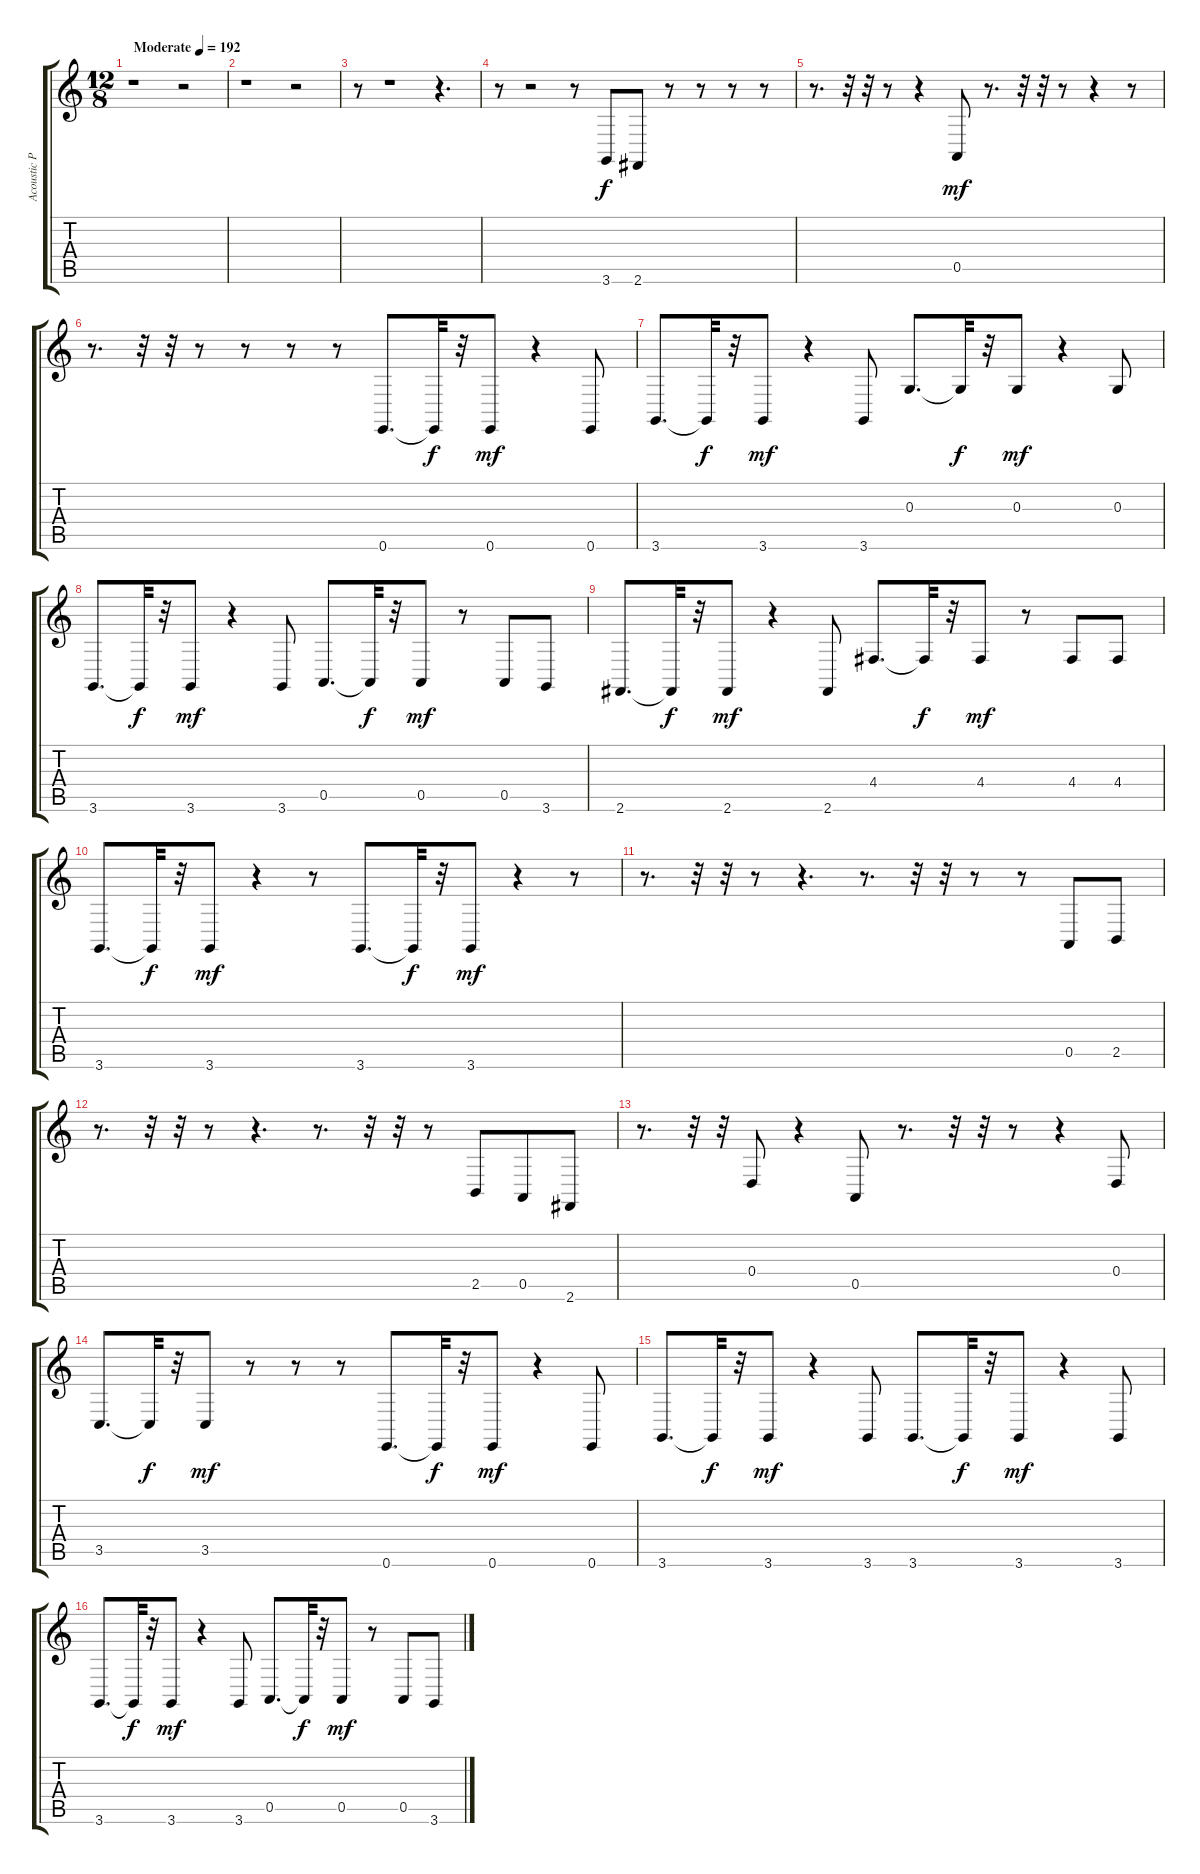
\track ("Acoustic Piano" "Acoustic P") {instrument brightacousticpiano}
\staff {score tabs}
\tuning (E4 B3 G3 D3 A2 E2) {hide}
\ts (12 8)
\tempo (192 "Moderate")
\clef g2
\ks c
r.1{dy f instrument brightacousticpiano} r.2 |
r.1 r.2 |
r.8 r.1 r.4{d} |
r.8 r.2 r.8 3.6.8 2.6.8 r.8 r.8 r.8 r.8 |
r.8{d} r.32 r.32 r.8 r.4 0.5.8{dy mf} r.8{d} r.32 r.32 r.8 r.4 r.8 |
r.8{d} r.32 r.32 r.8 r.8 r.8 r.8 0.6.8{d} 0.6{t}.32{dy f} r.32 0.6.8{dy mf} r.4 0.6.8 |
3.6.8{d} 3.6{t}.32{dy f} r.32 3.6.8{dy mf} r.4 3.6.8 0.3.8{d} 0.3{t}.32{dy f} r.32 0.3.8{dy mf} r.4 0.3.8 |
3.6.8{d} 3.6{t}.32{dy f} r.32 3.6.8{dy mf} r.4 3.6.8 0.5.8{d} 0.5{t}.32{dy f} r.32 0.5.8{dy mf} r.8 0.5.8 3.6.8 |
2.6.8{d} 2.6{t}.32{dy f} r.32 2.6.8{dy mf} r.4 2.6.8 4.4.8{d} 4.4{t}.32{dy f} r.32 4.4.8{dy mf} r.8 4.4.8 4.4.8 |
3.6.8{d} 3.6{t}.32{dy f} r.32 3.6.8{dy mf} r.4 r.8 3.6.8{d} 3.6{t}.32{dy f} r.32 3.6.8{dy mf} r.4 r.8 |
r.8{d} r.32 r.32 r.8 r.4{d} r.8{d} r.32 r.32 r.8 r.8 0.5.8 2.5.8 |
r.8{d} r.32 r.32 r.8 r.4{d} r.8{d} r.32 r.32 r.8 2.5.8 0.5.8 2.6.8 |
r.8{d} r.32 r.32 0.4.8 r.4 0.5.8 r.8{d} r.32 r.32 r.8 r.4 0.4.8 |
3.5.8{d} 3.5{t}.32{dy f} r.32 3.5.8{dy mf} r.8 r.8 r.8 0.6.8{d} 0.6{t}.32{dy f} r.32 0.6.8{dy mf} r.4 0.6.8 |
3.6.8{d} 3.6{t}.32{dy f} r.32 3.6.8{dy mf} r.4 3.6.8 3.6.8{d} 3.6{t}.32{dy f} r.32 3.6.8{dy mf} r.4 3.6.8 |
3.6.8{d} 3.6{t}.32{dy f} r.32 3.6.8{dy mf} r.4 3.6.8 0.5.8{d} 0.5{t}.32{dy f} r.32 0.5.8{dy mf} r.8 0.5.8 3.6.8
